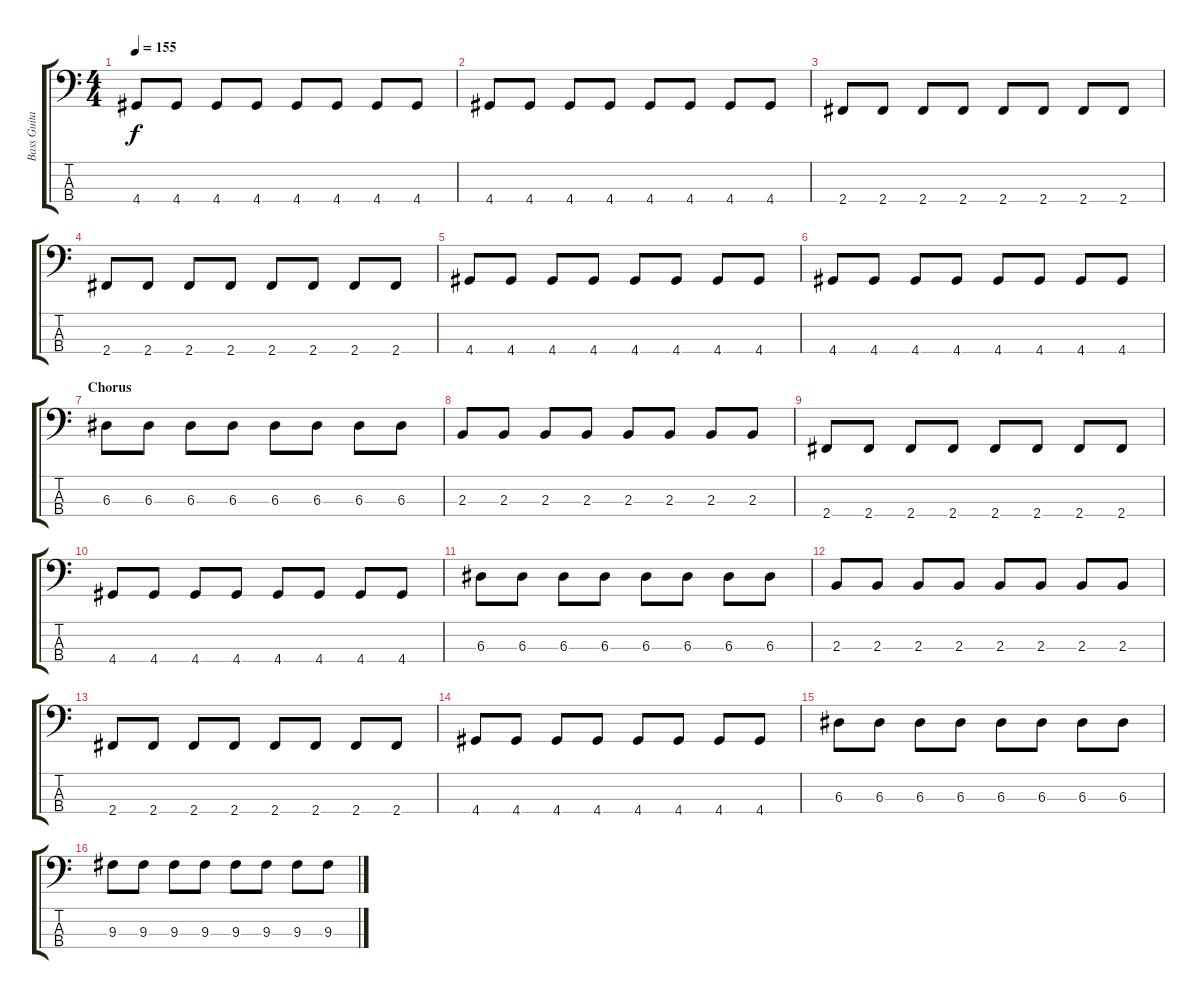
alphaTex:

\track ("Bass Guitar" "Bass Guita") {instrument electricbassfinger}
\staff {score tabs}
\tuning (G2 D2 A1 E1) {hide}
\ts (4 4)
\tempo 155
\clef f4
\ks c
4.4.8{dy f} 4.4.8 4.4.8 4.4.8 4.4.8 4.4.8 4.4.8 4.4.8 |
4.4.8 4.4.8 4.4.8 4.4.8 4.4.8 4.4.8 4.4.8 4.4.8 |
2.4.8 2.4.8 2.4.8 2.4.8 2.4.8 2.4.8 2.4.8 2.4.8 |
2.4.8 2.4.8 2.4.8 2.4.8 2.4.8 2.4.8 2.4.8 2.4.8 |
4.4.8 4.4.8 4.4.8 4.4.8 4.4.8 4.4.8 4.4.8 4.4.8 |
4.4.8 4.4.8 4.4.8 4.4.8 4.4.8 4.4.8 4.4.8 4.4.8 |
\section ("" "Chorus")
6.3.8 6.3.8 6.3.8 6.3.8 6.3.8 6.3.8 6.3.8 6.3.8 |
2.3.8 2.3.8 2.3.8 2.3.8 2.3.8 2.3.8 2.3.8 2.3.8 |
2.4.8 2.4.8 2.4.8 2.4.8 2.4.8 2.4.8 2.4.8 2.4.8 |
4.4.8 4.4.8 4.4.8 4.4.8 4.4.8 4.4.8 4.4.8 4.4.8 |
6.3.8 6.3.8 6.3.8 6.3.8 6.3.8 6.3.8 6.3.8 6.3.8 |
2.3.8 2.3.8 2.3.8 2.3.8 2.3.8 2.3.8 2.3.8 2.3.8 |
2.4.8 2.4.8 2.4.8 2.4.8 2.4.8 2.4.8 2.4.8 2.4.8 |
4.4.8 4.4.8 4.4.8 4.4.8 4.4.8 4.4.8 4.4.8 4.4.8 |
6.3.8 6.3.8 6.3.8 6.3.8 6.3.8 6.3.8 6.3.8 6.3.8 |
9.3.8 9.3.8 9.3.8 9.3.8 9.3.8 9.3.8 9.3.8 9.3.8
